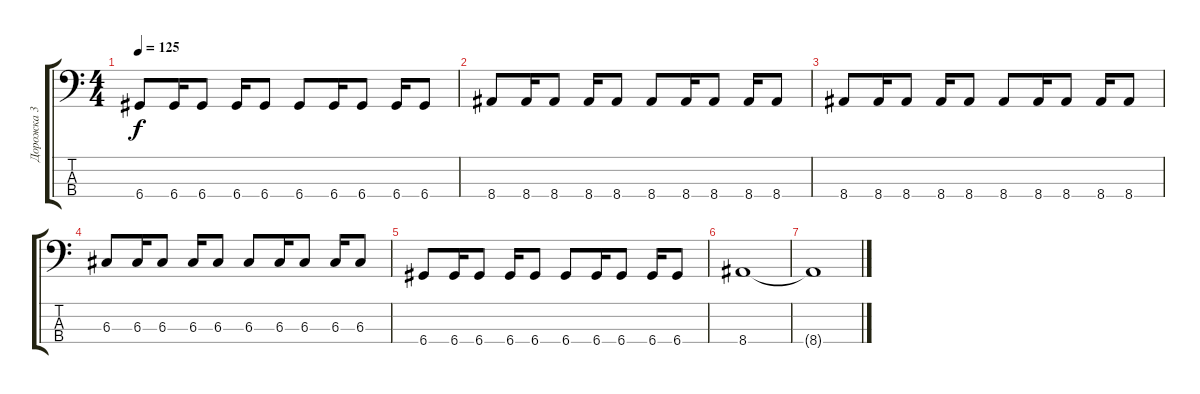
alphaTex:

\track ("Дорожка 3" "Дорожка 3") {instrument electricbassfinger}
\staff {score tabs}
\tuning (F2 C2 G1 D1) {hide}
\ts (4 4)
\tempo 125
\clef f4
\ks c
6.4.8{dy f} 6.4.16 6.4.8 6.4.16 6.4.8 6.4.8 6.4.16 6.4.8 6.4.16 6.4.8 |
8.4.8 8.4.16 8.4.8 8.4.16 8.4.8 8.4.8 8.4.16 8.4.8 8.4.16 8.4.8 |
8.4.8 8.4.16 8.4.8 8.4.16 8.4.8 8.4.8 8.4.16 8.4.8 8.4.16 8.4.8 |
6.3.8 6.3.16 6.3.8 6.3.16 6.3.8 6.3.8 6.3.16 6.3.8 6.3.16 6.3.8 |
6.4.8 6.4.16 6.4.8 6.4.16 6.4.8 6.4.8 6.4.16 6.4.8 6.4.16 6.4.8 |
8.4.1 |
8.4{t}.1
